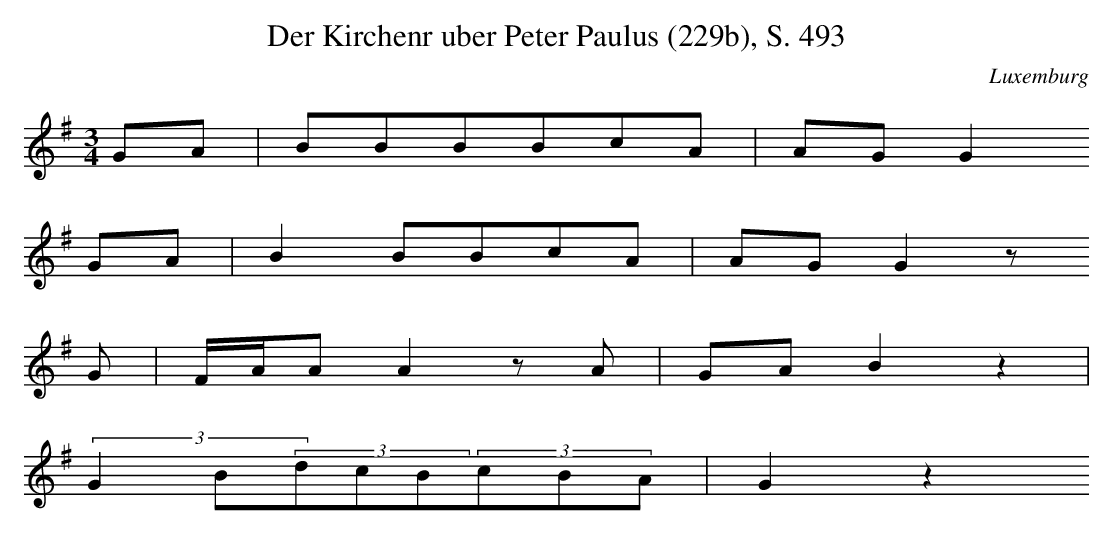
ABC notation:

X:1
T: Der Kirchenruber Peter Paulus (229b), S. 493
O: Luxemburg
M: 3/4
L: 1/16
K: G
G2A2 | B2B2B2B2c2A2 | A2G2G4
G2A2 | B4B2B2c2A2 | A2G2G4z2
G2 | FAA2A4z2A2 | G2A2B4z4 |
(3G4B2(3d2c2B2(3c2B2A2 | G4z4
